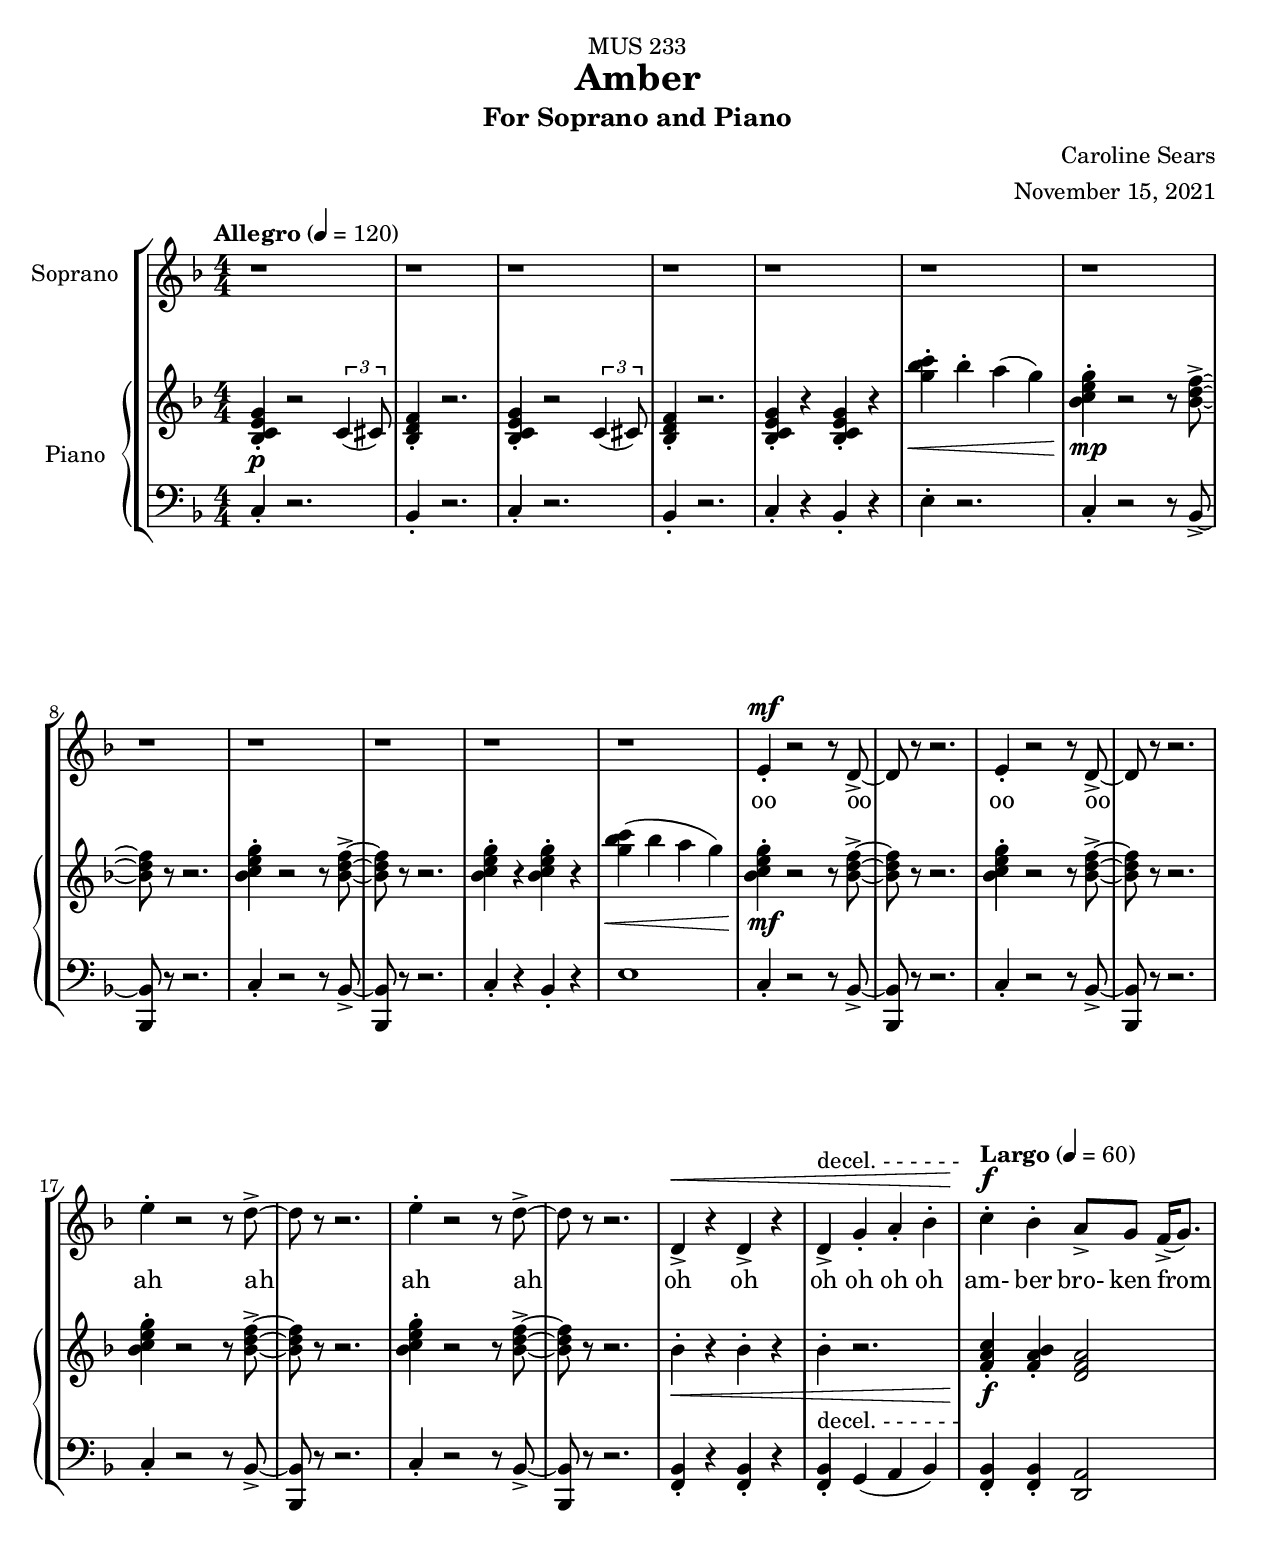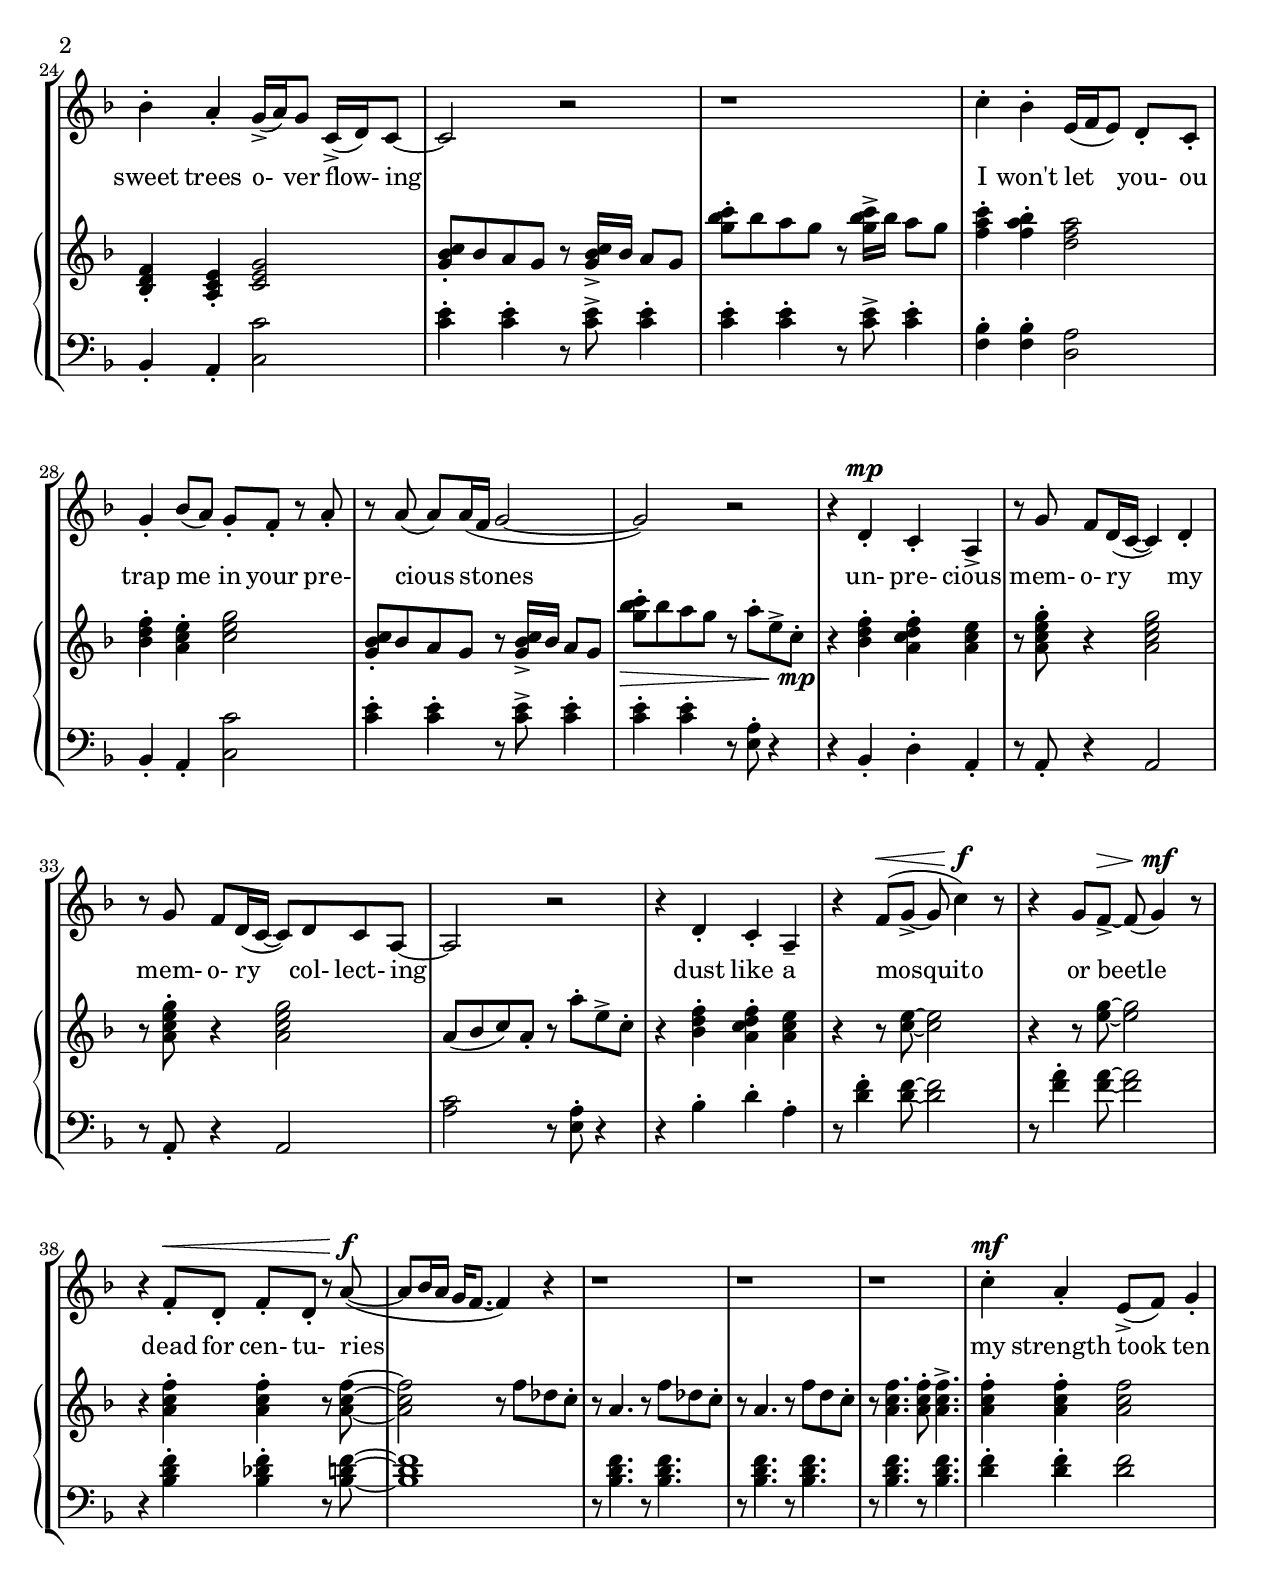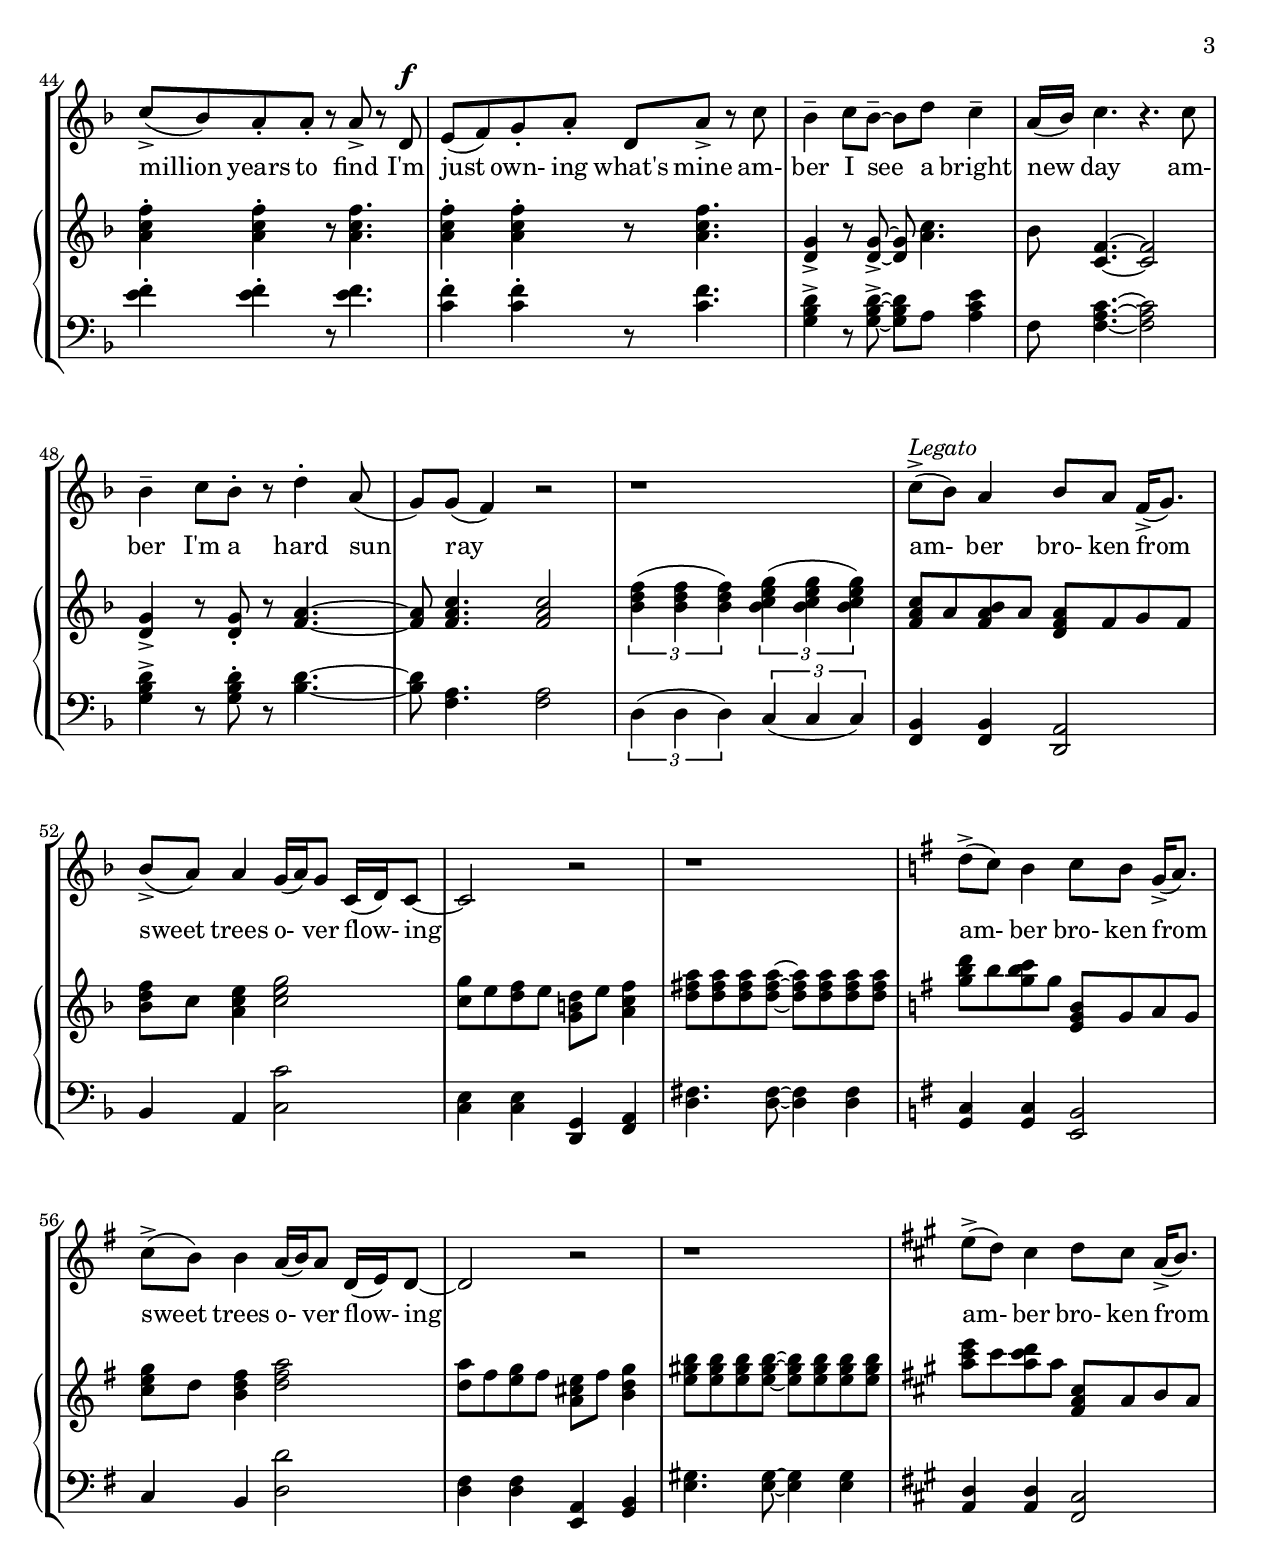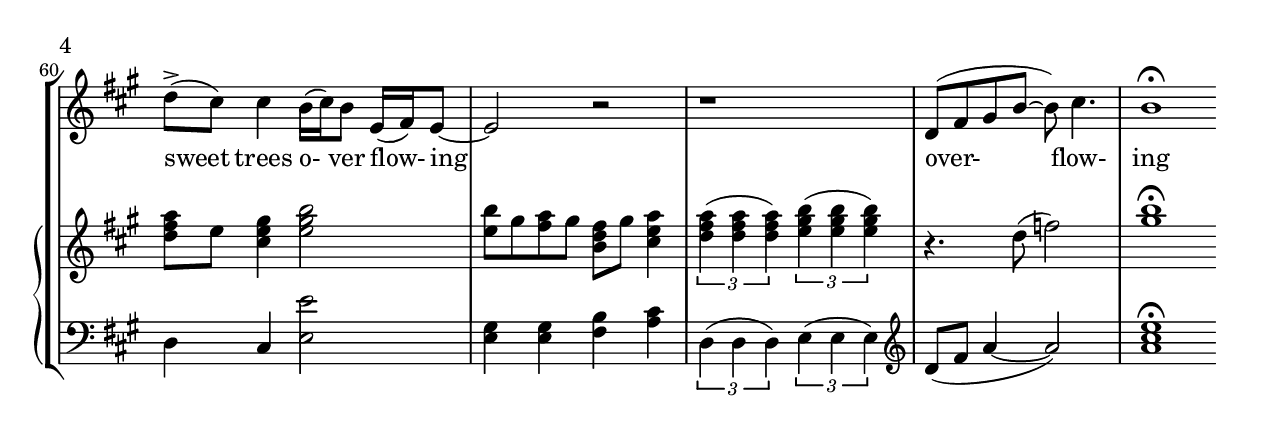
%%%%%%%%%%%%%%%%%%%% Header + Paper Dimensions %%%%%%%%%%%%%%%%%%%%
\header {
  title = "Amber"
    subtitle = "For Soprano and Piano"
    dedication = "MUS 233"
    composer = "Caroline Sears"
    arranger = "November 15, 2021"
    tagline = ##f

}
\paper {
  #(set-paper-size "ansi a")
  #(define top-margin (* 0.75 in))
}

%%%%%%%%%%%%%%%%%%%% Musical/Lyrical Content %%%%%%%%%%%%%%%%%%%%%%%%%%

%%%%% VOICE PART %%%%%%%%%%%
theNotes = \relative c'' {
    \set Staff.midiInstrument = "flute"
    \key f \major % C mixolydian
    \numericTimeSignature \time 4/4
    \tempo "Allegro" 4 = 120
    \dynamicUp

    %%Intro %%
    r1 | r1 |r1 | r1 | r1 | r1 | r1 | r1 | r1 | r1 | r1 | r1 |
    e,4\staccato\mf r2 r8 d8\accent~ |d8 r8 r2. |e4\staccato r2 r8 d8\accent~ |d8 r8 r2. 
    e'4\staccato r2 r8 d8\accent~ |d8 r8 r2. |e4\staccato r2 r8 d8\accent~ |d8 r8 r2. 
    d,4\accent\< r4 d4\accent r4| d4\accent^\markup{"decel. - - - - - -"}  g4\staccato a4\staccato bes\staccato |


    %% Verse 1 %%

    %bar 23%
    \tempo "Largo" 4 = 60
    c4\staccato\!\f bes4\staccato  a8\accent g8 f16\accent (g8.) | bes4\staccato  a\staccato g16\accent (a16) g8 c,16\accent (d16) c8~ |
    c2 r2 | r1 |
    %bar 27%
     c'4\staccato bes4\staccato  e,16 (f16 e8)  d8\staccato c8\staccato | g'4\staccato bes8 (a) g8\staccato f8\staccato r8 a8\staccato |
    r8 a8 (a) a16 (f16 g2~ | g2) r2 |
    %bar 31%
    r4 d4\mp\staccato c4\staccato a\accent |r8 g'8 f d16 (c16~c4) d4\staccato | r8 g8 f d16 (c16~c8) d8 c8 a~ |a2 r2 |
    %bar 35%
    r4 d4\staccato c4\staccato a4\tenuto | r4 f'8\< (g8\accent~g8 c4\!\f) r8 | r4 g8 f8\>\accent~f8 (g4\!\mf) r8 | r4 f8\staccato\< d\staccato f\staccato d\staccato r8 a'8\!\f(~a8 bes16  a16 
    g f8.~f4)  r4|
    %bar40
     r1 |r1| r1 |
     %bar 43
    c'4\staccato\mf a\staccato e8\accent (f8) g4\staccato | c8\accent (bes) a8\staccato a8\staccato r8 a\accent r8 d,8\f |
    e8 (f) g8\staccato a8\staccato  d,8 a'8\accent r8 c8| bes4\tenuto c8 bes8\tenuto~bes8 d8 c4\tenuto| a16 (bes) c4. r4. c8|
    %bar 48
    bes4\tenuto c8 bes8\staccato r8 d4\staccato a8 (g8) g8 (f4) r2 | r1 |
    %bar 50
    c'8\accent^\markup{\italic{"Legato"}} (bes8)  a4 bes8 a8 f16\accent (g8.) | bes8\accent (a8) a4 g16 (a16) g8 c,16 (d16) c8~ |
    c2 r2 | r1 |
    %bar 54
    \key g \major
    d'8\accent (c8)  b4 c8 b8 g16\accent (a8.) | c8\accent (b8) b4 a16 (b16) a8 d,16 (e16) d8~ |
    d2 r2 | r1 |
    \key a \major
    %bar 58
    e'8\accent (d8)  cis4 d8 cis8 a16\accent (b8.) | d8\accent (cis8) cis4 b16 (cis16) b8 e,16 (fis16) e8~ |
    e2 r2 | r1 |
    %bar 62
    d8 (fis gis b~b8) cis4.|b1\fermata \bar ".|"


    
  }

theWords =  \lyricmode {
      %% Intro %%%
      oo oo oo oo
      ah ah ah ah
      oh oh oh oh oh oh
      %% Verse 1%%%
      am- ber bro- ken from
      sweet trees o- ver flow- ing
      I won't let you- _ou  trap me
      in your pre- cious stones_
      un- pre- cious mem- o- ry my
      mem- o- ry col- lect- ing
      dust like a mosquito or beetle
      dead for cen- tu- ries
      my strength took ten million
      years to find
      I'm just own- ing what's mine
      am- ber I see a bright new day
      am- ber I'm a hard sun ray 

      am- ber bro- ken from
      sweet trees o- ver flow- ing

      am- ber bro- ken from
      sweet trees o- ver flow- ing

      am- ber bro- ken from
      sweet trees o- ver flow- ing

      over- flow- ing



  }

%%%%%% PIANO PART %%%%%%%%%%
righthand =\relative c' {
    \key f \major
    \numericTimeSignature \time 4/4

    %%%%%%%% INTRO %%%%%%%%
    \tempo "Allegro" 4 = 120
    <bes c e g>4\staccato\p r2 \tuplet 3/2 {c4 (cis8)} | <bes d f>4\staccato r2.|
    <bes c e g>4\staccato r2 \tuplet 3/2 {c4 (cis8)} | <bes d f>4\staccato r2.|
    <bes c e g>4\staccato r4 <bes c e g>4\staccato r4|
    <g'' bes c>4\staccato\< bes\staccato a (g) |
    <bes, c e g>4\staccato\!\mp r2 r8 <bes d f>8\accent~|<bes d f>8 r8 r2. |
    <bes c e g>4\staccato r2 r8 <bes d f>8\accent~|<bes d f>8 r8 r2. |
    <bes c e g>4\staccato r4 <bes c e g>4\staccato r4|
    <g' bes c>4\< (bes a g) |
    <bes, c e g>4\!\mf\staccato r2 r8 <bes d f>8\accent~|<bes d f>8 r8 r2. |
    <bes c e g>4\staccato r2 r8 <bes d f>8\accent~|<bes d f>8 r8 r2. |
    <bes c e g>4\staccato r2 r8 <bes d f>8\accent~|<bes d f>8 r8 r2. |
    <bes c e g>4\staccato r2 r8 <bes d f>8\accent~|<bes d f>8 r8 r2. |
    bes4\staccato\< r4 bes4\staccato r4 | bes4\staccato r2. | 
    

    
    %%%% VERSE 1 %%%%%%%%
    \tempo "Largo" 4 = 60

    %bar 23%
    <f a c>4\staccato\!\f <f a bes>\staccato <d f a>2 | <bes d f>4\staccato <a c e>4\staccato  <c e g>2 |
    <g' bes c>8\staccato  bes  a g r8 <g bes c>16\accent bes16 a8 g |<g' bes c>8\staccato  bes  a g r8 <g bes c>16\accent bes16 a8 g |
    %bar 27%
    <f a c>4\staccato <f a bes>\staccato <d f a>2 | <bes d f>4\staccato <a c e>4\staccato  <c e g>2 |
    <g bes c>8\staccato  bes  a g r8 <g bes c>16\accent bes16 a8 g | <g' bes c>8\>\staccato  bes  a g r8 a\staccato e\accent c\!\mp\staccato |
    %bar 31%
    r4 <bes d f>4\staccato <a c d f>4\staccato <a c e> | r8 <a c e g>\staccato r4 <a c e g>2 |  r8 <a c e g>\staccato r4 <a c e g>2 | 
    %bar 34%
    a8 (bes c) a\staccato r8 a'\staccato e\accent c\staccato |r4 <bes d f>4\staccato <a c d f>4\staccato <a c e> |
    r4 r8 <c e>8~<c e>2 | r4 r8 <e g>8~<e g>2 | r4 <a, c f>4\staccato <a c f>4\staccato r8 <a c f>8~| <a c f>2 r8 f'8 des c\staccato|
    %bar 40
    r8 a4. r8 f'8 des c\staccato | r8 a4. r8 f'8 d c\staccato | r8 <a c f>4. <a c f>8\staccato <a c f>4.\accent  |
    <a c f>4\staccato <a c f>4\staccato <a c f>2 |<a c f>4\staccato <a c f>4\staccato r8<a c f>4.| 
    %bar45
    <a c f>4\staccato <a c f>4\staccato r8<a c f>4.| <g d>4\accent r8 <g d>\accent~<g d>8 <a c>4. |
    bes8 <f c>4.~<f c>2 |<g d>4\accent r8 <g d>\staccato r8 <f a>4.~| <f a>8 <f a c>4. <f a c>2 |
    %bar 50
    \tuplet 3/2 {<bes d f>4 (<bes d f>4 <bes d f>4)} \tuplet 3/2 { <bes c e g>4 (<bes c e g>4 <bes c e g>4)} |
    %bar 51
    <f a c>8 a8 <f a bes>8 a8 <d, f a>8 f8 g8 f | <bes d f>8 c8 <a c e>4 <c e g>2 |
    <c g'>8 e8 <d f>8 e8 <g, b d > e'8 <a, c f>4 | <d fis a>8 <d fis a>8 <d fis a>8 <d fis a>8~<d fis a>8 <d fis a>8 <d fis a>8 <d fis a>8 |
    %bar 55
    \key g \major
    <g b d>8 b8 <g b c>8 g8 <e, g b>8 g8 a8 g | <c e g>8 d8 <b d fis>4 <d fis a>2 |
    <d a'>8 fis8 <e g>8 fis8 <a, cis e > fis'8 <b, d g>4 | <e gis b>8 <e gis b>8 <e gis b>8 <e gis b>8~<e gis b>8<e gis b>8 <e gis b>8 <e gis b>8|

    \key a \major 
    <a cis e>8 cis8 <a cis d>8 a8 <fis, a cis>8 a8 b8 a | <d fis a>8 e8 <cis e gis>4 <e gis b>2 |
    <e b'>8 gis8 <fis a>8 gis8 <b, d fis > gis'8 <cis, e a>4 |\tuplet 3/2 {<d fis a>4 (<d fis a>4 <d fis a>4)} \tuplet 3/2 { <e gis b>4 (<e gis b>4 <e gis b>4)} |
    r4. d8 (f2) | <gis b>1\fermata \bar ".|"
    



  }

lefthand = \relative c {
    \key f \major
    \numericTimeSignature \time 4/4
    \clef "bass"

    %%%%%%%% INTRO %%%%%%%%
    \tempo "Allegro" 4 = 120
    c4\staccato r2.|bes4\staccato r2. |
    c4\staccato r2.|bes4\staccato r2. |
    c4\staccato r4 bes4\staccato r4|
    e4\staccato r2.|
    c4\staccato r2 r8 bes8~\accent|<bes bes,>8 r8 r2. |
    c4\staccato r2 r8 bes8~\accent|<bes bes,>8 r8 r2. |
    c4\staccato r4 bes4\staccato r4|
    e1|
    c4\staccato r2 r8 bes8~\accent|<bes bes,>8 r8 r2. |
    c4\staccato r2 r8 bes8~\accent|<bes bes,>8 r8 r2. |
    c4\staccato r2 r8 bes8~\accent|<bes bes,>8 r8 r2. |
    c4\staccato r2 r8 bes8~\accent|<bes bes,>8 r8 r2. |
    <bes f>4\staccato r4 <bes f>4\staccato r4 |
    <bes f>4\staccato^\markup{"decel. - - - - - -"} g4 (a bes) |

    %%%%% VERSE 1 %%%%%%%%%%
    \tempo "Largo" 4 = 60

    %bar 23%
    <f bes>4\staccato <f bes>4\staccato <d a'>2 | bes'4\staccato a4\staccato <c c'>2| 
    <c' e>4\staccato <c e>\staccato r8 <c e>\accent <c e>4\staccato  |
    <c e>4\staccato <c e>\staccato r8 <c e>\accent <c e>4\staccato |
     %bar 27%
     <f, bes>4\staccato <f bes>4\staccato <d a'>2 | bes4\staccato a4\staccato <c c'>2|
     <c' e>4\staccato <c e>\staccato r8 <c e>\accent <c e>4\staccato  |
     <c e>4\staccato <c e>\staccato r8 <a e>8\staccato r4 |
     %bar 31%
      r4 bes,4\staccato d\staccato a\staccato | r8 a8\staccato r4 a2 |r8 a8\staccato r4 a2 |
      %bar 34%
      <a' c>\2 r8 <a e>8\staccato r4 | r4 bes4\staccato d\staccato a\staccato |
      r8 <d f>4\staccato <d f>8~ <d f>2 | r8 <f a>4\staccato <f a>8~<f a>2 |
      %bar 38
      r4 <bes, d f>4\staccato <bes des f>4\staccato r8 <bes d f>8~|
      <bes d f>1 | r8 <bes d f>4. r8 <bes d f>4. |  r8 <bes d f>4. r8 <bes d f>4. |r8 <bes d f>4. r8 <bes d f>4. |
      %bar 43
      <d f>4\staccato <d f>\staccato <d f>2 | <e f>4\staccato <e f>\staccato r8 <e f>4.|
      <c f>4\staccato <c f>4\staccato r8 <c f>4. |
      %bar 46
      <g bes d>4\accent r8 <g bes d>8\accent~<g bes d>8 a8 <a c e>4 | f8 <f a c>4.~<f a c>2 | <g bes d>4\accent r8 <g bes d>8\staccato r8 <bes d >4.~|
      <bes d >8 <f a>4. <f a>2 |
      %bar 50
      \tuplet 3/2 {d4 (d d)} \tuplet 3/2 {c4 (c4 c)} |
      %bar 51
      <f, bes>4  < f bes>4 <d a' >2 | bes'4 a4 <c c'>2 |
      <c e>4 <c e>4 <g d>4 <a f>4| <d fis>4. <d fis>8~<d fis>4 <d fis> |
      %bar 55
      \key g \major
      <g, c>4  < g c>4 <e b' >2 | c'4 b4 <d d'>2 |
      <d fis>4 <d fis>4 <a e>4 <b g>4| <e gis>4. <e gis>8~<e gis>4 <e gis> |
      %bar 59
      \key a \major
      <a, d>4  < a d>4 <fis cis' >2 | d'4 cis4 <e e'>2 |
      <e gis>4 <e gis>4 <fis b>4 <a cis>4|\tuplet 3/2 {d,4 (d d)} \tuplet 3/2 {e4 (e4 e)}  |
     \clef "treble"
      d'8 ( fis a4~a2 ) | <a cis e>1\fermata \bar ".|"
    
  }

%%%%%%%%%%%%%%%%%%%%%%% Score Setup %%%%%%%%%%%%%%%%%%%%%%%%%%%%%%%%%%%
\score {
\new StaffGroup <<
  \new Staff \with {instrumentName = "Soprano" 
    %shortInstrumentName = #"Sop. "
    }
  \new Voice = vocals \theNotes
  \new Lyrics \lyricsto vocals \theWords
  

  \new PianoStaff \with { instrumentName = "Piano" 
    %shortInstrumentName = #"Pno. "
    }
  <<
    \new Staff = "upper" \righthand
    \new Staff = "lower" \lefthand
  >>
>>

  \layout {}
  \midi {}
}